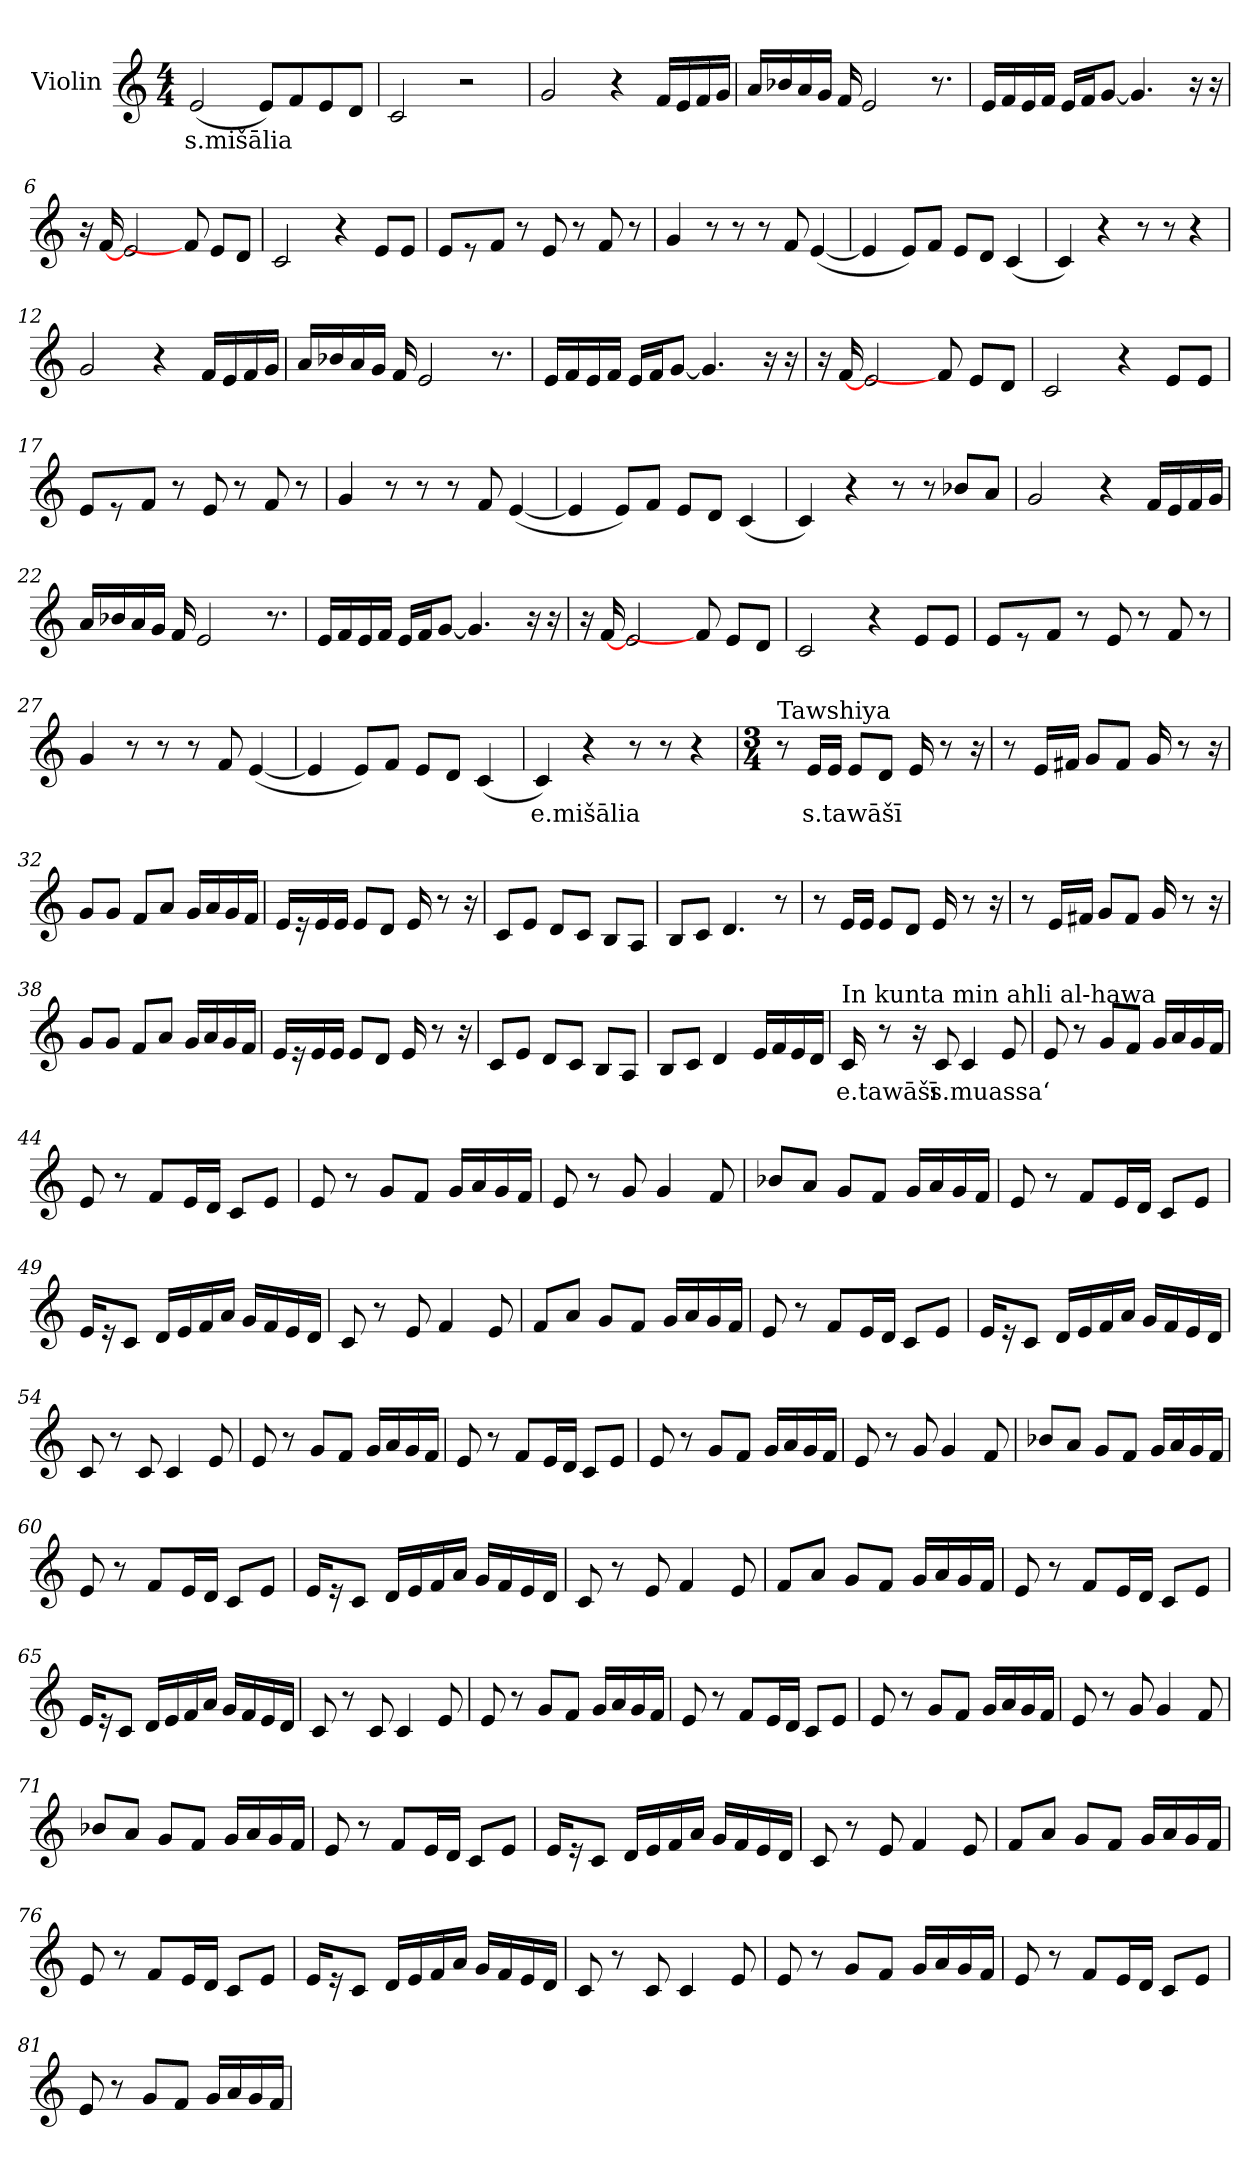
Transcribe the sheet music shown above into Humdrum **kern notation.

**kern	**text
*part1	*part1
*staff1	*staff1
*I"Violin	*
*clefG2	*
*k[]	*
*M4/4	*
*MM85	*
=1	=1
!	!LO:LY:b
(<2e/	s.mišālia
8e/L)	.
8f/	.
8e/	.
8d/J	.
=2	=2
2c/	.
2r	.
=3	=3
2g/	.
4r	.
16f/LL	.
16e/	.
16f/	.
16g/JJ	.
=4	=4
16a/LL	.
16b-X/	.
16a/	.
16g/JJ	.
16f/	.
2e/	.
8.r	.
=5	=5
16e/LL	.
16f/	.
16e/	.
16f/JJ	.
16e/LL	.
16f/J	.
[8g/J	.
4.g/]	.
16r	.
16r	.
!!LO:LB:g=z
=6	=6
16r	.
[16f/	.
2e/	.
8f/]	.
8e/L	.
8d/J	.
=7	=7
2c/	.
4r	.
8e/L	.
8e/J	.
=8	=8
8e/L	.
8r	.
8f/J	.
8r	.
8e/	.
8r	.
8f/	.
8r	.
=9	=9
4g/	.
8r	.
8r	.
8r	.
8f/	.
(<[4e/	.
=10	=10
4e/]	.
8e/L)	.
8f/J	.
8e/L	.
8d/J	.
(<4c/	.
!!LO:LB:g=z
=11	=11
4c/)	.
4r	.
8r	.
8r	.
4r	.
=12	=12
2g/	.
4r	.
16f/LL	.
16e/	.
16f/	.
16g/JJ	.
=13	=13
16a/LL	.
16b-X/	.
16a/	.
16g/JJ	.
16f/	.
2e/	.
8.r	.
=14	=14
16e/LL	.
16f/	.
16e/	.
16f/JJ	.
16e/LL	.
16f/J	.
[8g/J	.
4.g/]	.
16r	.
16r	.
=15	=15
16r	.
[16f/	.
2e/	.
8f/]	.
8e/L	.
8d/J	.
!!LO:LB:g=z
=16	=16
2c/	.
4r	.
8e/L	.
8e/J	.
=17	=17
8e/L	.
8r	.
8f/J	.
8r	.
8e/	.
8r	.
8f/	.
8r	.
=18	=18
4g/	.
8r	.
8r	.
8r	.
8f/	.
(<[4e/	.
=19	=19
4e/]	.
8e/L)	.
8f/J	.
8e/L	.
8d/J	.
(<4c/	.
=20	=20
4c/)	.
4r	.
8r	.
8r	.
8b-X/L	.
8a/J	.
!!LO:LB:g=z
=21	=21
2g/	.
4r	.
16f/LL	.
16e/	.
16f/	.
16g/JJ	.
=22	=22
16a/LL	.
16b-X/	.
16a/	.
16g/JJ	.
16f/	.
2e/	.
8.r	.
=23	=23
16e/LL	.
16f/	.
16e/	.
16f/JJ	.
16e/LL	.
16f/J	.
[8g/J	.
4.g/]	.
16r	.
16r	.
=24	=24
16r	.
[16f/	.
2e/	.
8f/]	.
8e/L	.
8d/J	.
=25	=25
2c/	.
4r	.
8e/L	.
8e/J	.
!!LO:LB:g=z
=26	=26
8e/L	.
8r	.
8f/J	.
8r	.
8e/	.
8r	.
8f/	.
8r	.
=27	=27
4g/	.
8r	.
8r	.
8r	.
8f/	.
(<[4e/	.
=28	=28
4e/]	.
8e/L)	.
8f/J	.
8e/L	.
8d/J	.
(<4c/	.
=29	=29
!	!LO:LY:b
4c/)	e.mišālia
4r	.
8r	.
8r	.
4r	.
=30	=30
*M3/4	*
*MM85	*
!LO:TX:a:t=Tawshiya	!
8r	.
!	!LO:LY:b
16e/LL	s.tawāšī
16e/JJ	.
8e/L	.
8d/J	.
16e/	.
8r	.
16r	.
!!LO:LB:g=z
=31	=31
8r	.
16e/LL	.
16f#X/JJ	.
8g/L	.
8f#/J	.
16g/	.
8r	.
16r	.
=32	=32
8g/L	.
8g/J	.
8f/L	.
8a/J	.
16g/LL	.
16a/	.
16g/	.
16f/JJ	.
=33	=33
16e/LL	.
16r	.
16e/	.
16e/JJ	.
8e/L	.
8d/J	.
16e/	.
8r	.
16r	.
=34	=34
8c/L	.
8e/J	.
8d/L	.
8c/J	.
8B/L	.
8A/J	.
=35	=35
8B/L	.
8c/J	.
4.d/	.
8r	.
!!LO:PB:g=z
=36	=36
8r	.
16e/LL	.
16e/JJ	.
8e/L	.
8d/J	.
16e/	.
8r	.
16r	.
!!LO:LB:g=z
=37	=37
8r	.
16e/LL	.
16f#X/JJ	.
8g/L	.
8f#/J	.
16g/	.
8r	.
16r	.
=38	=38
8g/L	.
8g/J	.
8f/L	.
8a/J	.
16g/LL	.
16a/	.
16g/	.
16f/JJ	.
=39	=39
16e/LL	.
16r	.
16e/	.
16e/JJ	.
8e/L	.
8d/J	.
16e/	.
8r	.
16r	.
=40	=40
8c/L	.
8e/J	.
8d/L	.
8c/J	.
8B/L	.
8A/J	.
=41	=41
8B/L	.
8c/J	.
4d/	.
16e/LL	.
16f/	.
16e/	.
16d/JJ	.
!!LO:LB:g=z
=42	=42
!LO:TX:a:t=In kunta min ahli al-hawa	!
!	!LO:LY:b
16c/	e.tawāšī
8r	.
16r	.
!	!LO:LY:b
8c/	s.muassa‘
4c/	.
8e/	.
!!LO:PB:g=z
=43	=43
8e/	.
8r	.
8g/L	.
8f/J	.
16g/LL	.
16a/	.
16g/	.
16f/JJ	.
=44	=44
8e/	.
8r	.
8f/L	.
16e/L	.
16d/JJ	.
8c/L	.
8e/J	.
=45	=45
8e/	.
8r	.
8g/L	.
8f/J	.
16g/LL	.
16a/	.
16g/	.
16f/JJ	.
=46	=46
8e/	.
8r	.
8g/	.
4g/	.
8f/	.
=47	=47
8b-X/L	.
8a/J	.
8g/L	.
8f/J	.
16g/LL	.
16a/	.
16g/	.
16f/JJ	.
!!LO:LB:g=z
=48	=48
8e/	.
8r	.
8f/L	.
16e/L	.
16d/JJ	.
8c/L	.
8e/J	.
!!LO:LB:g=z
=49	=49
16e/KL	.
16r	.
8c/J	.
16d/LL	.
16e/	.
16f/	.
16a/JJ	.
16g/LL	.
16f/	.
16e/	.
16d/JJ	.
=50	=50
8c/	.
8r	.
8e/	.
4f/	.
8e/	.
=51	=51
8f/L	.
8a/J	.
8g/L	.
8f/J	.
16g/LL	.
16a/	.
16g/	.
16f/JJ	.
=52	=52
8e/	.
8r	.
8f/L	.
16e/L	.
16d/JJ	.
8c/L	.
8e/J	.
=53	=53
16e/KL	.
16r	.
8c/J	.
16d/LL	.
16e/	.
16f/	.
16a/JJ	.
16g/LL	.
16f/	.
16e/	.
16d/JJ	.
!!LO:LB:g=z
=54	=54
8c/	.
8r	.
8c/	.
4c/	.
8e/	.
!!LO:LB:g=z
=55	=55
8e/	.
8r	.
8g/L	.
8f/J	.
16g/LL	.
16a/	.
16g/	.
16f/JJ	.
=56	=56
8e/	.
8r	.
8f/L	.
16e/L	.
16d/JJ	.
8c/L	.
8e/J	.
=57	=57
8e/	.
8r	.
8g/L	.
8f/J	.
16g/LL	.
16a/	.
16g/	.
16f/JJ	.
=58	=58
8e/	.
8r	.
8g/	.
4g/	.
8f/	.
=59	=59
8b-X/L	.
8a/J	.
8g/L	.
8f/J	.
16g/LL	.
16a/	.
16g/	.
16f/JJ	.
!!LO:LB:g=z
=60	=60
8e/	.
8r	.
8f/L	.
16e/L	.
16d/JJ	.
8c/L	.
8e/J	.
!!LO:LB:g=z
=61	=61
16e/KL	.
16r	.
8c/J	.
16d/LL	.
16e/	.
16f/	.
16a/JJ	.
16g/LL	.
16f/	.
16e/	.
16d/JJ	.
=62	=62
8c/	.
8r	.
8e/	.
4f/	.
8e/	.
=63	=63
8f/L	.
8a/J	.
8g/L	.
8f/J	.
16g/LL	.
16a/	.
16g/	.
16f/JJ	.
=64	=64
8e/	.
8r	.
8f/L	.
16e/L	.
16d/JJ	.
8c/L	.
8e/J	.
=65	=65
16e/KL	.
16r	.
8c/J	.
16d/LL	.
16e/	.
16f/	.
16a/JJ	.
16g/LL	.
16f/	.
16e/	.
16d/JJ	.
!!LO:LB:g=z
=66	=66
8c/	.
8r	.
8c/	.
4c/	.
8e/	.
!!LO:PB:g=z
=67	=67
8e/	.
8r	.
8g/L	.
8f/J	.
16g/LL	.
16a/	.
16g/	.
16f/JJ	.
=68	=68
8e/	.
8r	.
8f/L	.
16e/L	.
16d/JJ	.
8c/L	.
8e/J	.
=69	=69
8e/	.
8r	.
8g/L	.
8f/J	.
16g/LL	.
16a/	.
16g/	.
16f/JJ	.
=70	=70
8e/	.
8r	.
8g/	.
4g/	.
8f/	.
=71	=71
8b-X/L	.
8a/J	.
8g/L	.
8f/J	.
16g/LL	.
16a/	.
16g/	.
16f/JJ	.
!!LO:LB:g=z
=72	=72
8e/	.
8r	.
8f/L	.
16e/L	.
16d/JJ	.
8c/L	.
8e/J	.
!!LO:LB:g=z
=73	=73
16e/KL	.
16r	.
8c/J	.
16d/LL	.
16e/	.
16f/	.
16a/JJ	.
16g/LL	.
16f/	.
16e/	.
16d/JJ	.
=74	=74
8c/	.
8r	.
8e/	.
4f/	.
8e/	.
=75	=75
8f/L	.
8a/J	.
8g/L	.
8f/J	.
16g/LL	.
16a/	.
16g/	.
16f/JJ	.
=76	=76
8e/	.
8r	.
8f/L	.
16e/L	.
16d/JJ	.
8c/L	.
8e/J	.
=77	=77
16e/KL	.
16r	.
8c/J	.
16d/LL	.
16e/	.
16f/	.
16a/JJ	.
16g/LL	.
16f/	.
16e/	.
16d/JJ	.
!!LO:LB:g=z
=78	=78
8c/	.
8r	.
8c/	.
4c/	.
8e/	.
!!LO:LB:g=z
=79	=79
8e/	.
8r	.
8g/L	.
8f/J	.
16g/LL	.
16a/	.
16g/	.
16f/JJ	.
=80	=80
8e/	.
8r	.
8f/L	.
16e/L	.
16d/JJ	.
8c/L	.
8e/J	.
=81	=81
8e/	.
8r	.
8g/L	.
8f/J	.
16g/LL	.
16a/	.
16g/	.
16f/JJ	.
=	=
*-	*-
